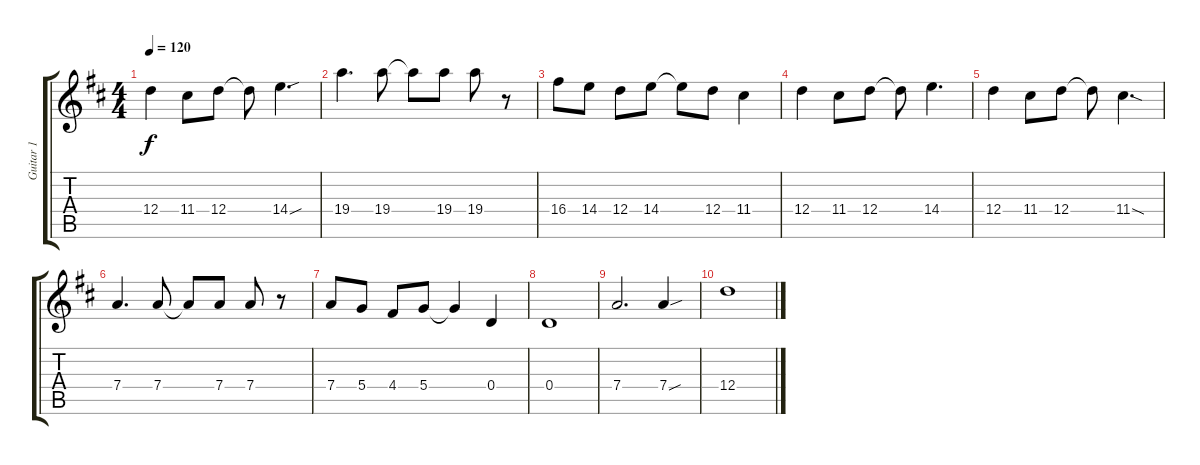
\track ("Guitar 1" "Guitar 1") {instrument electricguitarclean}
\staff {score tabs}
\tuning (E4 B3 G3 D3 A2 E2) {hide}
\ts (4 4)
\tempo 120
\clef g2
\ks d
12.4.4{dy f} 11.4.8 12.4.8 12.4{t}.8 14.4{sou}.4{d} |
19.4.4{d} 19.4.8 19.4{t}.8 19.4.8 19.4.8 r.8 |
16.4.8 14.4.8 12.4.8 14.4.8 14.4{t}.8 12.4.8 11.4.4 |
12.4.4 11.4.8 12.4.8 12.4{t}.8 14.4.4{d} |
12.4.4 11.4.8 12.4.8 12.4{t}.8 11.4{sod}.4{d} |
7.4.4{d} 7.4.8 7.4{t}.8 7.4.8 7.4.8 r.8 |
7.4.8 5.4.8 4.4.8 5.4.8 5.4{t}.4 0.4.4 |
0.4.1 |
7.4.2{d} 7.4{sou}.4 |
12.4.1
